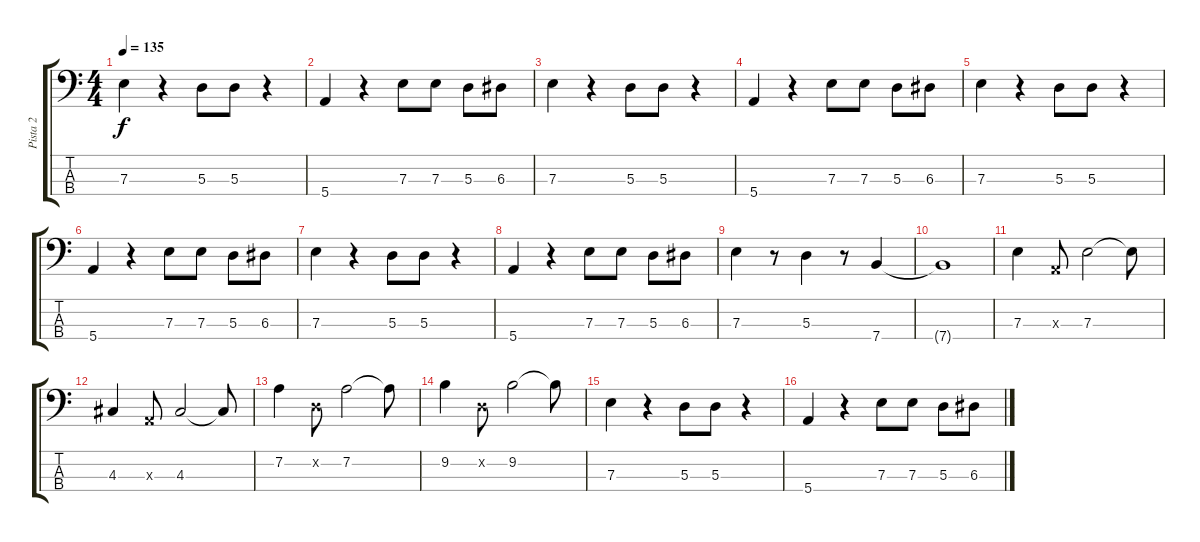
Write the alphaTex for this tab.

\track ("Pista 2" "Pista 2") {instrument electricbassfinger}
\staff {score tabs}
\tuning (G2 D2 A1 E1) {hide}
\ts (4 4)
\tempo 135
\clef f4
\ks c
7.3.4{dy f} r.4 5.3.8 5.3.8 r.4 |
5.4.4 r.4 7.3.8 7.3.8 5.3.8 6.3.8 |
7.3.4 r.4 5.3.8 5.3.8 r.4 |
5.4.4 r.4 7.3.8 7.3.8 5.3.8 6.3.8 |
7.3.4 r.4 5.3.8 5.3.8 r.4 |
5.4.4 r.4 7.3.8 7.3.8 5.3.8 6.3.8 |
7.3.4 r.4 5.3.8 5.3.8 r.4 |
5.4.4 r.4 7.3.8 7.3.8 5.3.8 6.3.8 |
7.3.4 r.8 5.3.4 r.8 7.4.4 |
7.4{t}.1 |
7.3.4 0.3{x}.8 7.3.2 7.3{t}.8 |
4.3.4 0.3{x}.8 4.3.2 4.3{t}.8 |
7.2.4 0.2{x}.8 7.2.2 7.2{t}.8 |
9.2.4 0.2{x}.8 9.2.2 9.2{t}.8 |
7.3.4 r.4 5.3.8 5.3.8 r.4 |
5.4.4 r.4 7.3.8 7.3.8 5.3.8 6.3.8
